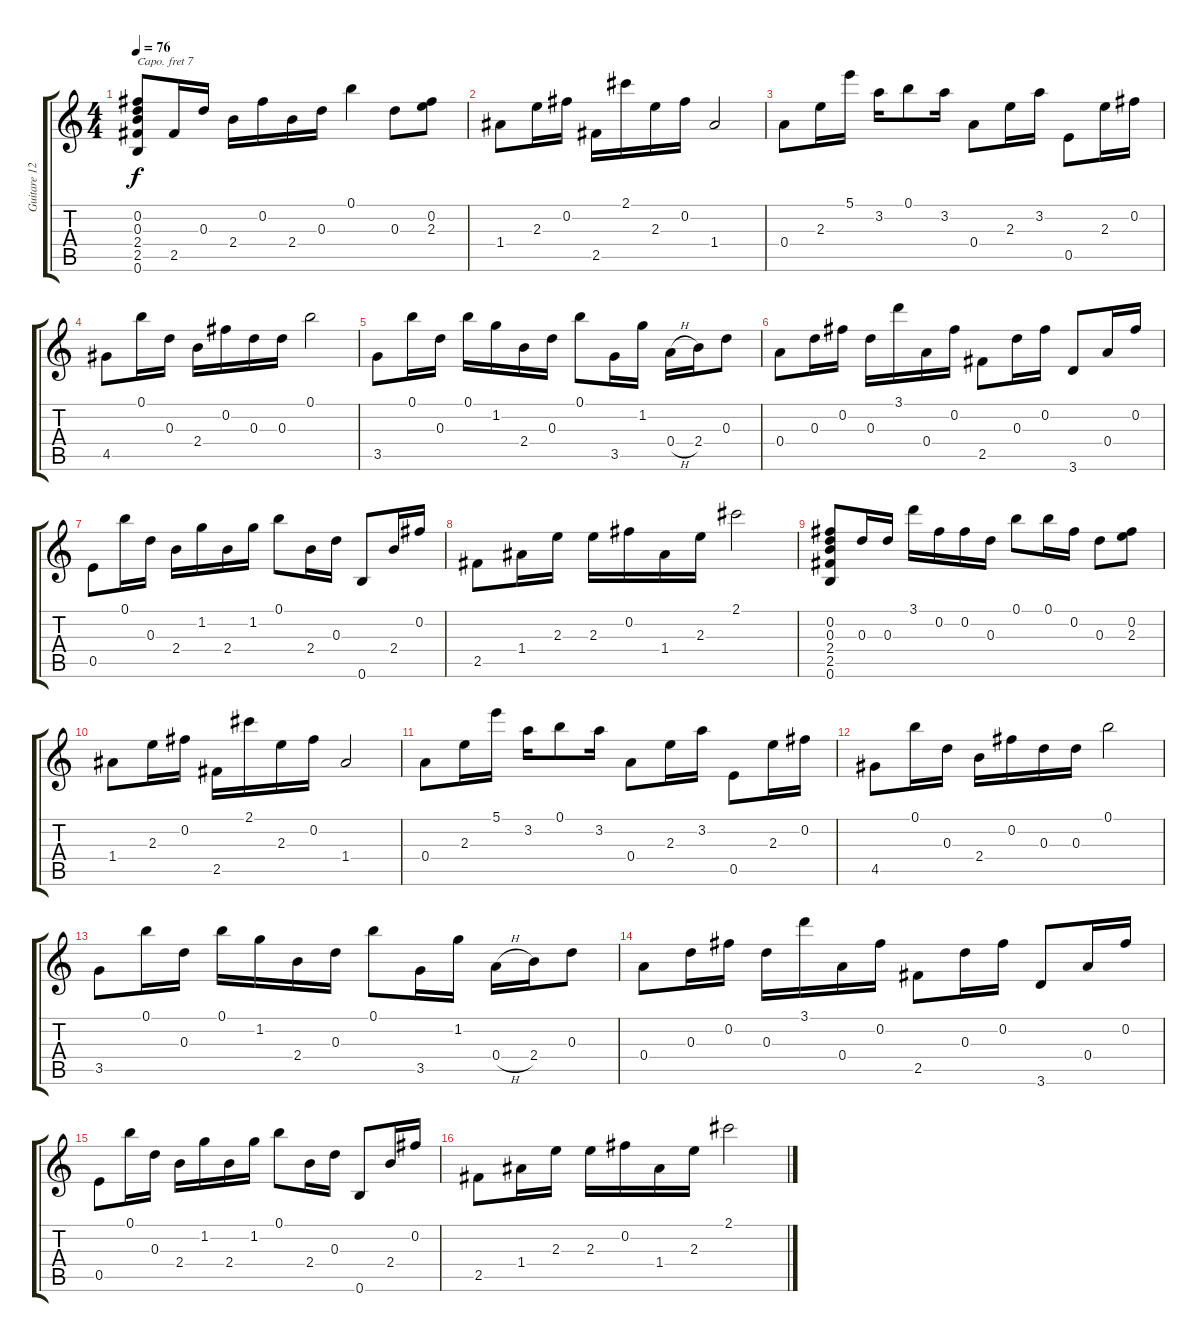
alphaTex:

\track ("Guitare 12 cordes (1)" "Guitare 12") {instrument acousticguitarsteel}
\staff {score tabs}
\capo 7
\tuning (E4 B3 G3 D3 A2 E2) {hide}
\ts (4 4)
\tempo 76
\clef g2
\ks c
(0.2 0.3 2.4 2.5 0.6).8{dy f instrument acousticguitarsteel} 2.5.16 0.3.16 2.4.16 0.2.16 2.4.16 0.3.16 0.1.4 0.3.8 (0.2 2.3).8 |
1.4.8 2.3.16 0.2.16 2.5.16 2.1.16 2.3.16 0.2.16 1.4.2 |
0.4.8 2.3.16 5.1.16 3.2.16 0.1.8 3.2.16 0.4.8 2.3.16 3.2.16 0.5.8 2.3.16 0.2.16 |
4.5.8 0.1.16 0.3.16 2.4.16 0.2.16 0.3.16 0.3.16 0.1.2 |
3.5.8 0.1.16 0.3.16 0.1.16 1.2.16 2.4.16 0.3.16 0.1.8 3.5.16 1.2.16 0.4{h}.16 2.4.16 0.3.8 |
0.4.8 0.3.16 0.2.16 0.3.16 3.1.16 0.4.16 0.2.16 2.5.8 0.3.16 0.2.16 3.6.8 0.4.16 0.2.16 |
0.5.8 0.1.16 0.3.16 2.4.16 1.2.16 2.4.16 1.2.16 0.1.8 2.4.16 0.3.16 0.6.8 2.4.16 0.2.16 |
2.5.8 1.4.16 2.3.16 2.3.16 0.2.16 1.4.16 2.3.16 2.1.2 |
(0.2 0.3 2.4 2.5 0.6).8 0.3.16 0.3.16 3.1.16 0.2.16 0.2.16 0.3.16 0.1.8 0.1.16 0.2.16 0.3.8 (0.2 2.3).8 |
1.4.8 2.3.16 0.2.16 2.5.16 2.1.16 2.3.16 0.2.16 1.4.2 |
0.4.8 2.3.16 5.1.16 3.2.16 0.1.8 3.2.16 0.4.8 2.3.16 3.2.16 0.5.8 2.3.16 0.2.16 |
4.5.8 0.1.16 0.3.16 2.4.16 0.2.16 0.3.16 0.3.16 0.1.2 |
3.5.8 0.1.16 0.3.16 0.1.16 1.2.16 2.4.16 0.3.16 0.1.8 3.5.16 1.2.16 0.4{h}.16 2.4.16 0.3.8 |
0.4.8 0.3.16 0.2.16 0.3.16 3.1.16 0.4.16 0.2.16 2.5.8 0.3.16 0.2.16 3.6.8 0.4.16 0.2.16 |
0.5.8 0.1.16 0.3.16 2.4.16 1.2.16 2.4.16 1.2.16 0.1.8 2.4.16 0.3.16 0.6.8 2.4.16 0.2.16 |
2.5.8 1.4.16 2.3.16 2.3.16 0.2.16 1.4.16 2.3.16 2.1.2
